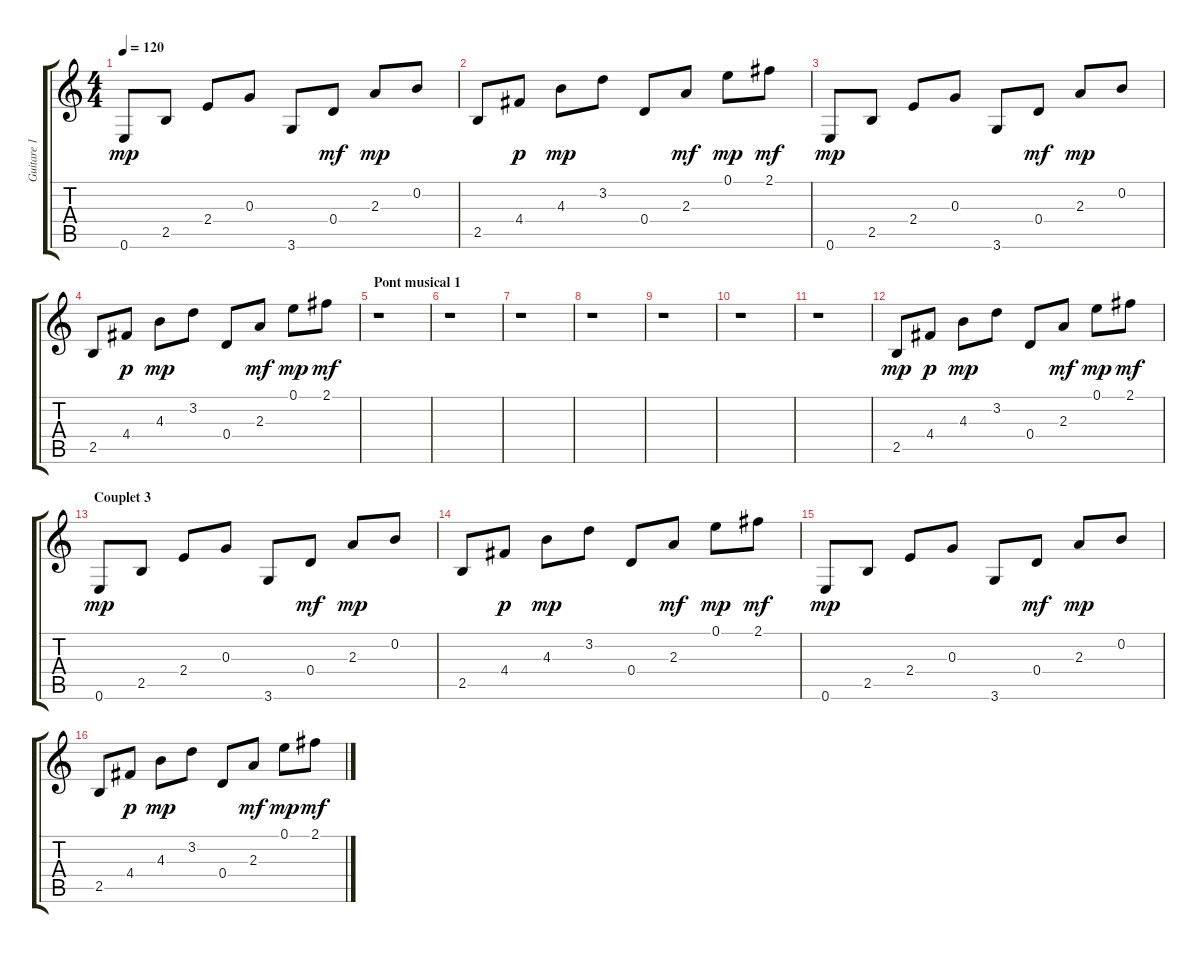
\track ("Guitare 1" "Guitare 1") {instrument acousticguitarsteel}
\staff {score tabs}
\tuning (E4 B3 G3 D3 A2 E2) {hide}
\ts (4 4)
\tempo 120
\clef g2
\ks c
0.6.8{dy mp} 2.5.8 2.4.8 0.3.8 3.6.8 0.4.8{dy mf} 2.3.8{dy mp} 0.2.8 |
2.5.8 4.4.8{dy p} 4.3.8{dy mp} 3.2.8 0.4.8 2.3.8{dy mf} 0.1.8{dy mp} 2.1.8{dy mf} |
0.6.8{dy mp} 2.5.8 2.4.8 0.3.8 3.6.8 0.4.8{dy mf} 2.3.8{dy mp} 0.2.8 |
2.5.8 4.4.8{dy p} 4.3.8{dy mp} 3.2.8 0.4.8 2.3.8{dy mf} 0.1.8{dy mp} 2.1.8{dy mf} |
\section ("" "Pont musical 1")
r.1 |
r.1 |
r.1 |
r.1 |
r.1 |
r.1 |
r.1 |
2.5.8{dy mp} 4.4.8{dy p} 4.3.8{dy mp} 3.2.8 0.4.8 2.3.8{dy mf} 0.1.8{dy mp} 2.1.8{dy mf} |
\section ("" "Couplet 3")
0.6.8{dy mp} 2.5.8 2.4.8 0.3.8 3.6.8 0.4.8{dy mf} 2.3.8{dy mp} 0.2.8 |
2.5.8 4.4.8{dy p} 4.3.8{dy mp} 3.2.8 0.4.8 2.3.8{dy mf} 0.1.8{dy mp} 2.1.8{dy mf} |
0.6.8{dy mp} 2.5.8 2.4.8 0.3.8 3.6.8 0.4.8{dy mf} 2.3.8{dy mp} 0.2.8 |
2.5.8 4.4.8{dy p} 4.3.8{dy mp} 3.2.8 0.4.8 2.3.8{dy mf} 0.1.8{dy mp} 2.1.8{dy mf}
